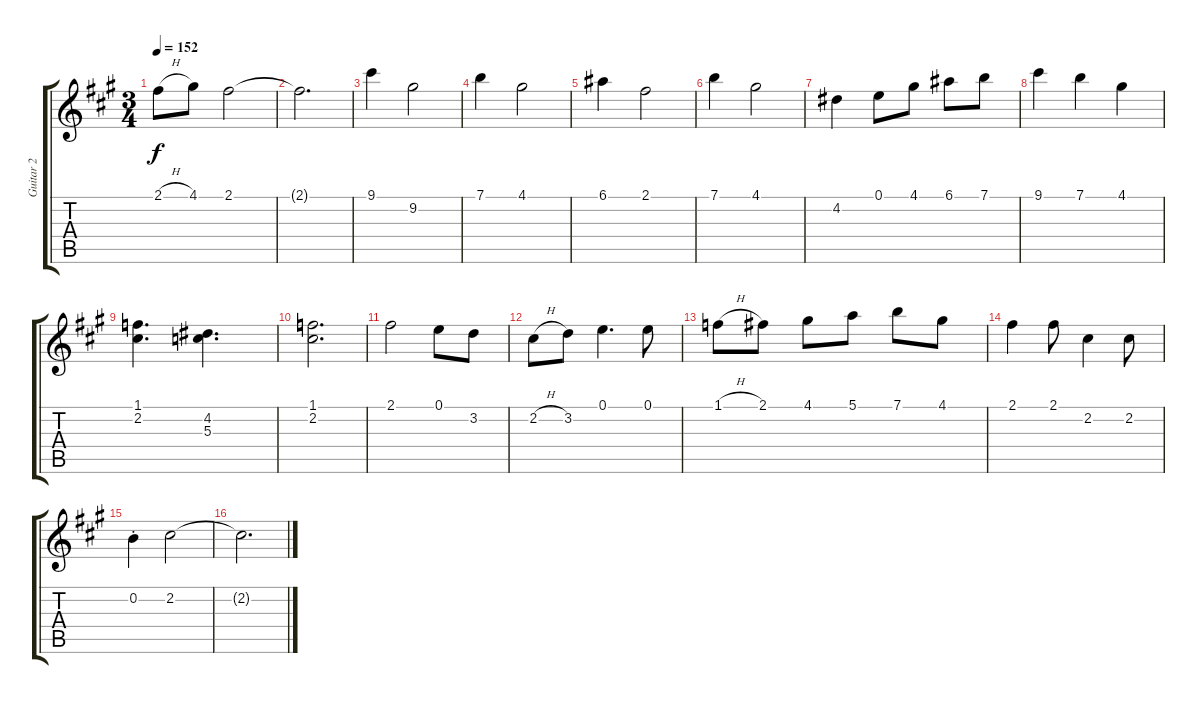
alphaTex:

\track ("Guitar 2" "Guitar 2") {instrument acousticguitarnylon}
\staff {score tabs}
\tuning (E4 B3 G3 D3 A2 E2) {hide}
\ts (3 4)
\tempo 152
\clef g2
\ks a
2.1{h}.8{dy f} 4.1.8 2.1.2 |
2.1{t}.2{d} |
9.1.4 9.2.2 |
7.1.4 4.1.2 |
6.1.4 2.1.2 |
7.1.4 4.1.2 |
4.2.4 0.1.8 4.1.8 6.1.8 7.1.8 |
9.1.4 7.1.4 4.1.4 |
(1.1 2.2).4{d} (4.2 5.3).4{d} |
(1.1 2.2).2{d} |
2.1.2 0.1.8 3.2.8 |
2.2{h}.8 3.2.8 0.1.4{d} 0.1.8 |
1.1{h}.8 2.1.8 4.1.8 5.1.8 7.1.8 4.1.8 |
2.1.4 2.1.8 2.2.4 2.2.8 |
0.2{st}.4 2.2.2 |
2.2{t}.2{d}
